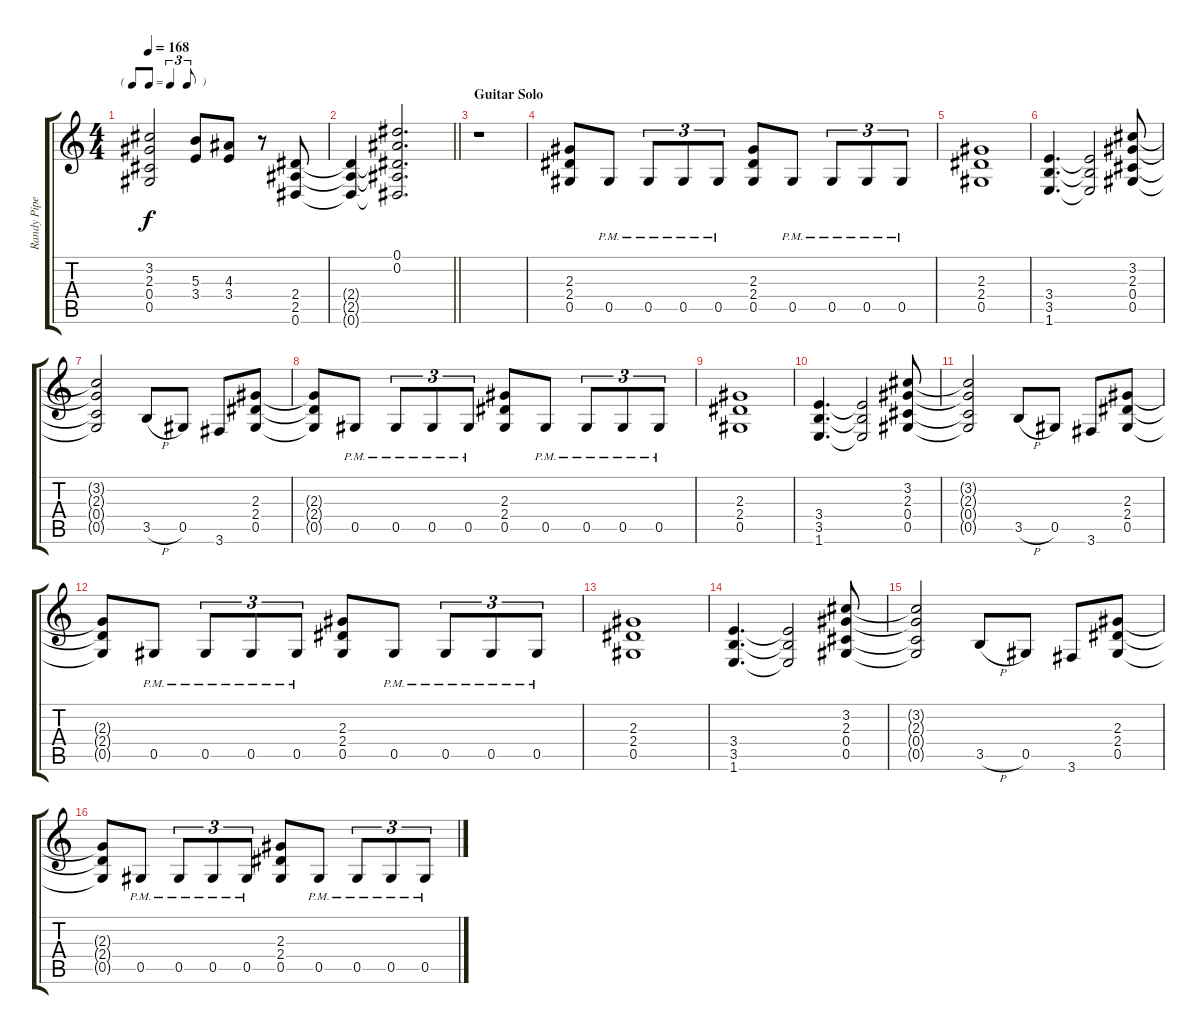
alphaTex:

\track ("Randy Piper (rythm)" "Randy Pipe") {instrument distortionguitar}
\staff {score tabs}
\tuning (Eb4 Bb3 Gb3 Db3 Ab2 Eb2) {hide}
\ts (4 4)
\tf triplet8th
\tempo 168
\clef g2
\ks c
(3.2 2.3 0.4 0.5).2{dy f} (5.3 3.4).8 (4.3 3.4).8 r.8 (2.4 2.5 0.6).8 |
\barLineRight lightlight
(2.4{t} 2.5{t} 0.6{t}).4 (0.1 0.2 2.4{t} 2.5{t} 0.6{t}).2{d} |
\section ("" "Guitar Solo")
r.1 |
(2.3 2.4 0.5).8 0.5{pm}.8 0.5{pm}.8{tu (3 2)} 0.5{pm}.8{tu (3 2)} 0.5{pm}.8{tu (3 2)} (2.3 2.4 0.5).8 0.5{pm}.8 0.5{pm}.8{tu (3 2)} 0.5{pm}.8{tu (3 2)} 0.5{pm}.8{tu (3 2)} |
(2.3 2.4 0.5).1 |
(3.4 3.5 1.6).4{d} (3.4{t} 3.5{t} 1.6{t}).2 (3.2 2.3 0.4 0.5).8 |
(3.2{t} 2.3{t} 0.4{t} 0.5{t}).2 3.5{h}.8 0.5.8 3.6.8 (2.3 2.4 0.5).8 |
(2.3{t} 2.4{t} 0.5{t}).8 0.5{pm}.8 0.5{pm}.8{tu (3 2)} 0.5{pm}.8{tu (3 2)} 0.5{pm}.8{tu (3 2)} (2.3 2.4 0.5).8 0.5{pm}.8 0.5{pm}.8{tu (3 2)} 0.5{pm}.8{tu (3 2)} 0.5{pm}.8{tu (3 2)} |
(2.3 2.4 0.5).1 |
(3.4 3.5 1.6).4{d} (3.4{t} 3.5{t} 1.6{t}).2 (3.2 2.3 0.4 0.5).8 |
(3.2{t} 2.3{t} 0.4{t} 0.5{t}).2 3.5{h}.8 0.5.8 3.6.8 (2.3 2.4 0.5).8 |
(2.3{t} 2.4{t} 0.5{t}).8 0.5{pm}.8 0.5{pm}.8{tu (3 2)} 0.5{pm}.8{tu (3 2)} 0.5{pm}.8{tu (3 2)} (2.3 2.4 0.5).8 0.5{pm}.8 0.5{pm}.8{tu (3 2)} 0.5{pm}.8{tu (3 2)} 0.5{pm}.8{tu (3 2)} |
(2.3 2.4 0.5).1 |
(3.4 3.5 1.6).4{d} (3.4{t} 3.5{t} 1.6{t}).2 (3.2 2.3 0.4 0.5).8 |
(3.2{t} 2.3{t} 0.4{t} 0.5{t}).2 3.5{h}.8 0.5.8 3.6.8 (2.3 2.4 0.5).8 |
(2.3{t} 2.4{t} 0.5{t}).8 0.5{pm}.8 0.5{pm}.8{tu (3 2)} 0.5{pm}.8{tu (3 2)} 0.5{pm}.8{tu (3 2)} (2.3 2.4 0.5).8 0.5{pm}.8 0.5{pm}.8{tu (3 2)} 0.5{pm}.8{tu (3 2)} 0.5{pm}.8{tu (3 2)}
